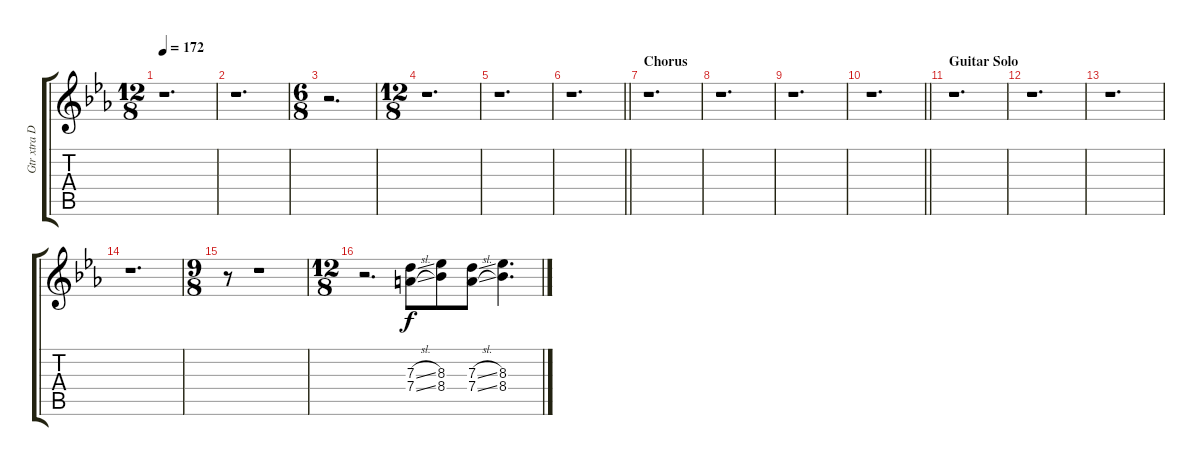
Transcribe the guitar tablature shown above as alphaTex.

\track ("Gtr xtra Drop D#" "Gtr xtra D") {instrument overdrivenguitar}
\staff {score tabs}
\tuning (E4 B3 G3 D3 A2 Eb2) {hide}
\ts (12 8)
\tempo 172
\clef g2
\ks cminor
r.1{d dy f} |
r.1{d} |
\ts (6 8)
r.2{d} |
\ts (12 8)
r.1{d} |
r.1{d} |
\barLineRight lightlight
r.1{d} |
\section ("" "Chorus")
r.1{d} |
r.1{d} |
r.1{d} |
\barLineRight lightlight
r.1{d} |
\section ("" "Guitar Solo")
r.1{d} |
r.1{d} |
r.1{d} |
r.1{d} |
\ts (9 8)
r.8 r.1 |
\ts (12 8)
r.2{d} (7.3{sl} 7.4{sl}).8 (8.3 8.4).8 (7.3{sl} 7.4{sl}).8 (8.3 8.4).4{d}
